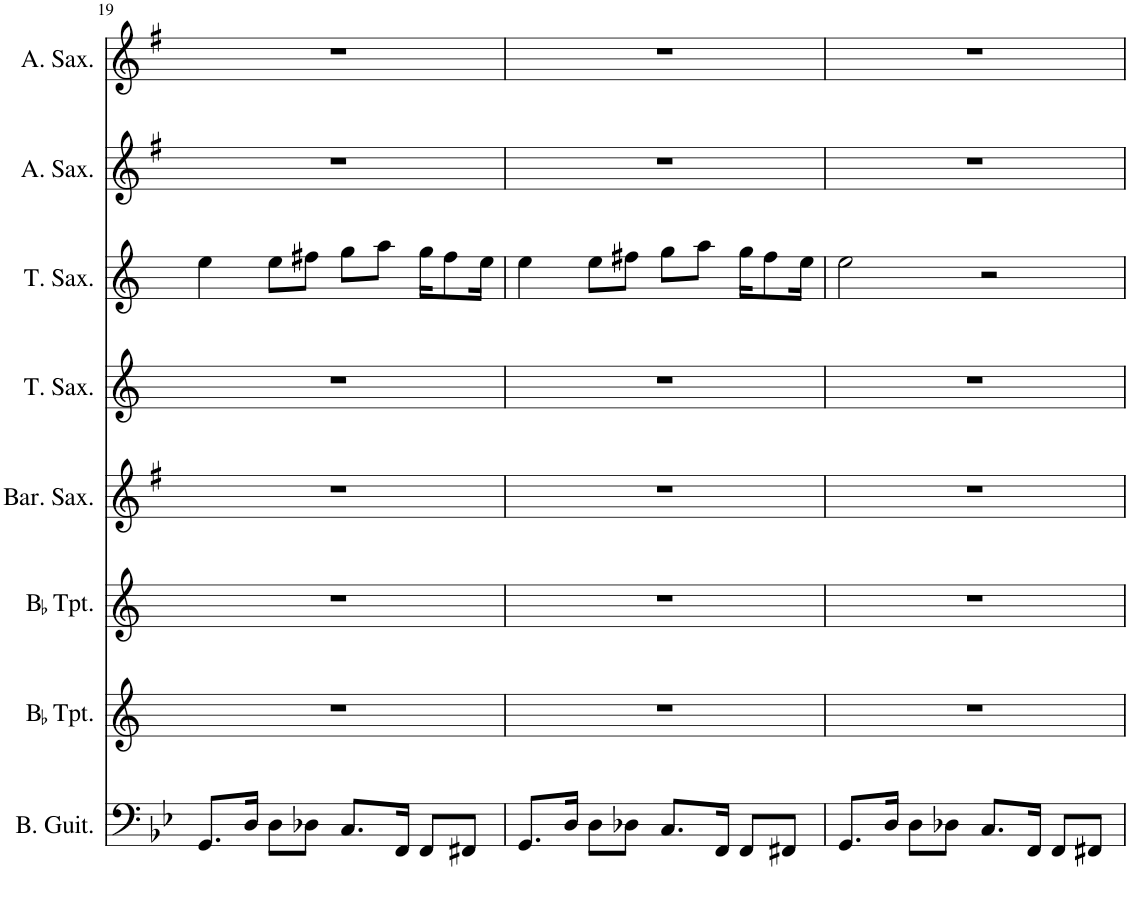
**kern	**kern	**kern	**kern	**kern	**kern	**kern	**kern
*part8	*part7	*part6	*part5	*part4	*part3	*part2	*part1
*staff8	*staff7	*staff6	*staff5	*staff4	*staff3	*staff2	*staff1
*I"Acoustic Bass	*I"BaccidentalFlat Trumpet	*I"BaccidentalFlat Trumpet	*I"Baritone Saxophone	*I"Tenor Saxophone	*I"Tenor Saxophone	*I"Alto Saxophone	*I"Alto Saxophone
*	*I'BaccidentalFlat Tpt.	*I'BaccidentalFlat Tpt.	*I'Bar. Sax.	*I'T. Sax.	*I'T. Sax.	*I'A. Sax.	*I'A. Sax.
!!LO:PB:g=z
*clefF4	*clefG2	*clefG2	*clefG2	*clefG2	*clefG2	*clefG2	*clefG2
*Trd7c12	*Trd1c2	*Trd1c2	*Trd12c21	*Trd8c14	*Trd8c14	*Trd5c9	*Trd5c9
*k[b-e-]	*k[]	*k[]	*k[f#]	*k[]	*k[]	*k[f#]	*k[f#]
*M4/4	*M4/4	*M4/4	*M4/4	*M4/4	*M4/4	*M4/4	*M4/4
=19	=19	=19	=19	=19	=19	=19	=19
8.GG/L	1r	1r	1r	1r	4ee\	1r	1r
16D/Jk	.	.	.	.	.	.	.
8D\L	.	.	.	.	8ee\L	.	.
8D-X\J	.	.	.	.	8ff#X\J	.	.
8.C/L	.	.	.	.	8gg\L	.	.
.	.	.	.	.	8aa\J	.	.
16FF/Jk	.	.	.	.	.	.	.
8FF/L	.	.	.	.	16gg\KL	.	.
.	.	.	.	.	8ff#\	.	.
8FF#X/J	.	.	.	.	.	.	.
.	.	.	.	.	16ee\Jk	.	.
=20	=20	=20	=20	=20	=20	=20	=20
8.GG/L	1r	1r	1r	1r	4ee\	1r	1r
16D/Jk	.	.	.	.	.	.	.
8D\L	.	.	.	.	8ee\L	.	.
8D-X\J	.	.	.	.	8ff#X\J	.	.
8.C/L	.	.	.	.	8gg\L	.	.
.	.	.	.	.	8aa\J	.	.
16FF/Jk	.	.	.	.	.	.	.
8FF/L	.	.	.	.	16gg\KL	.	.
.	.	.	.	.	8ff#\	.	.
8FF#X/J	.	.	.	.	.	.	.
.	.	.	.	.	16ee\Jk	.	.
=21	=21	=21	=21	=21	=21	=21	=21
8.GG/L	1r	1r	1r	1r	2ee\	1r	1r
16D/Jk	.	.	.	.	.	.	.
8D\L	.	.	.	.	.	.	.
8D-X\J	.	.	.	.	.	.	.
8.C/L	.	.	.	.	2r	.	.
16FF/Jk	.	.	.	.	.	.	.
8FF/L	.	.	.	.	.	.	.
8FF#X/J	.	.	.	.	.	.	.
=	=	=	=	=	=	=	=
*-	*-	*-	*-	*-	*-	*-	*-
